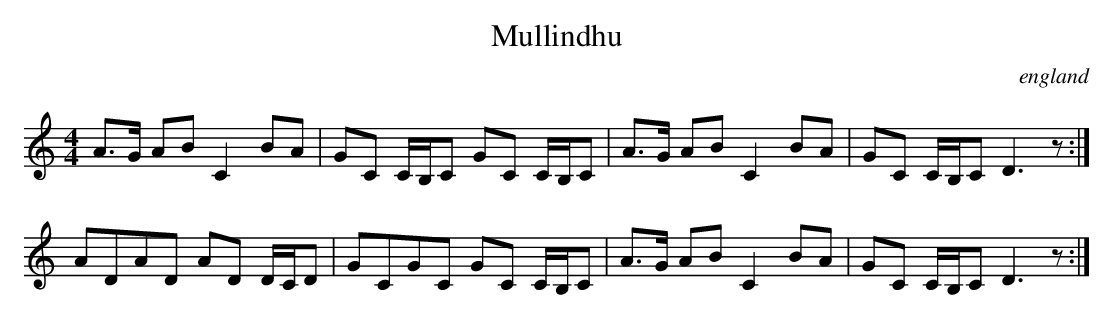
X:1
T:Mullindhu
O:england
M:4/4
L:1/8
K:C
A>G AB C2 BA|GC C/B,/C GC C/B,/C|A>G AB C2 BA|GC C/B,/C D3 z:|]
ADAD AD D/C/D|GCGC GC C/B,/C|A>G AB C2 BA|GC C/B,/C D3 z:|]
